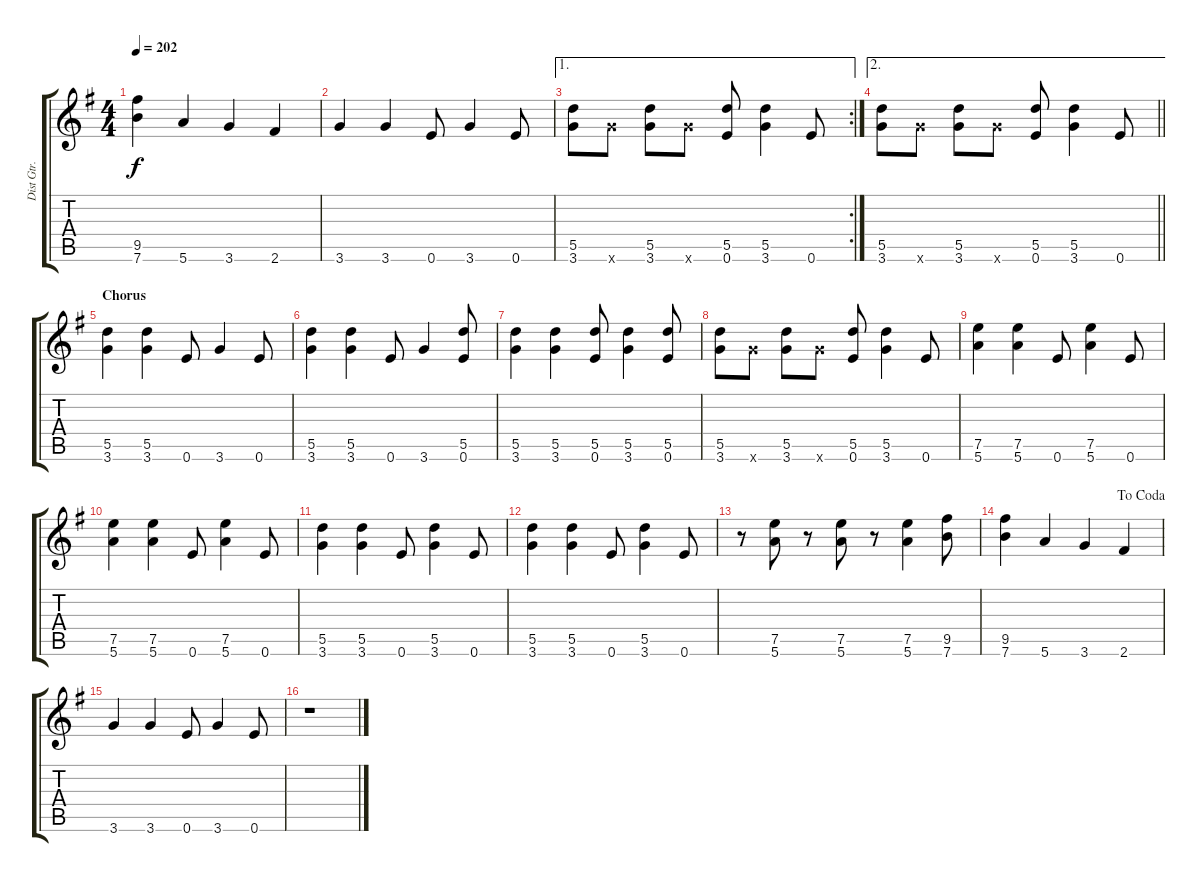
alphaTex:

\track ("Dist Gtr." "Dist Gtr.") {instrument distortionguitar}
\staff {score tabs}
\tuning (E4 B3 G3 D4 A3 E3) {hide}
\ts (4 4)
\tempo 202
\clef g2
\ks g
(9.5{t} 7.6{t}).4{dy f} 5.6.4 3.6.4 2.6.4 |
3.6.4 3.6.4 0.6.8 3.6.4 0.6.8 |
\ae 1
\rc 2
(5.5 3.6).8 3.6{x}.8 (5.5 3.6).8 3.6{x}.8 (5.5 0.6).8 (5.5 3.6).4 0.6.8 |
\ae 2
\barLineRight lightlight
(5.5 3.6).8 3.6{x}.8 (5.5 3.6).8 3.6{x}.8 (5.5 0.6).8 (5.5 3.6).4 0.6.8 |
\section ("" "Chorus")
(5.5 3.6).4 (5.5 3.6).4 0.6.8 3.6.4 0.6.8 |
(5.5 3.6).4 (5.5 3.6).4 0.6.8 3.6.4 (5.5 0.6).8 |
(5.5 3.6).4 (5.5 3.6).4 (5.5 0.6).8 (5.5 3.6).4 (5.5 0.6).8 |
(5.5 3.6).8 3.6{x}.8 (5.5 3.6).8 3.6{x}.8 (5.5 0.6).8 (5.5 3.6).4 0.6.8 |
(7.5 5.6).4 (7.5 5.6).4 0.6.8 (7.5 5.6).4 0.6.8 |
(7.5 5.6).4 (7.5 5.6).4 0.6.8 (7.5 5.6).4 0.6.8 |
(5.5 3.6).4 (5.5 3.6).4 0.6.8 (5.5 3.6).4 0.6.8 |
(5.5 3.6).4 (5.5 3.6).4 0.6.8 (5.5 3.6).4 0.6.8 |
r.8 (7.5 5.6).8 r.8 (7.5 5.6).8 r.8 (7.5 5.6).4 (9.5 7.6).8 |
\jump dacoda
(9.5 7.6).4 5.6.4 3.6.4 2.6.4 |
3.6.4 3.6.4 0.6.8 3.6.4 0.6.8 |
r.1
